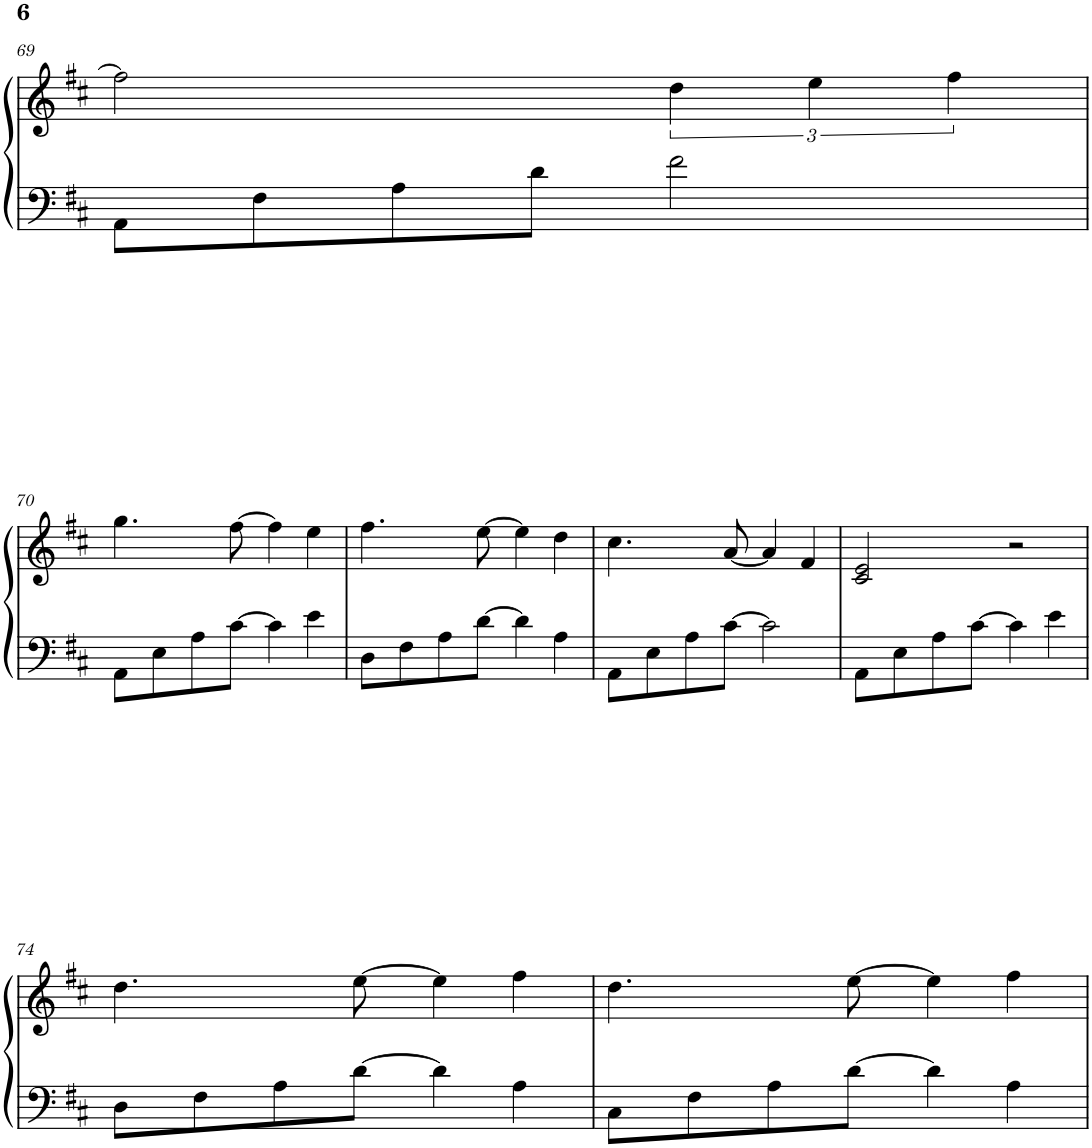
**kern	**kern
*part1	*part1
*staff2	*staff1
*I"Piano	*
*I'Pno	*
!!LO:PB:g=z
*clefF4	*clefG2
*k[f#c#]	*k[f#c#]
*M4/4	*M4/4
=69	=69
8AA\L	2ff#\]
8F#\	.
8A\	.
8d\J	.
2f#\	6dd\
.	6ee\
.	6ff#\
!!LO:LB:g=z
=70	=70
8AA\L	4.gg\
8E\	.
8A\	.
[>8c#\J	[>8ff#\
4c#\]	4ff#\]
4e\	4ee\
=71	=71
8D\L	4.ff#\
8F#\	.
8A\	.
[>8d\J	[>8ee\
4d\]	4ee\]
4A\	4dd\
=72	=72
8AA\L	4.cc#\
8E\	.
8A\	.
[>8c#\J	[<8a/
2c#\]	4a/]
.	4f#/
=73	=73
8AA\L	2c#/ 2e/
8E\	.
8A\	.
[>8c#\J	.
4c#\]	2r
4e\	.
!!LO:LB:g=z
=74	=74
8D\L	4.dd\
8F#\	.
8A\	.
[>8d\J	[>8ee\
4d\]	4ee\]
4A\	4ff#\
=75	=75
8C#\L	4.dd\
8F#\	.
8A\	.
[>8d\J	[>8ee\
4d\]	4ee\]
4A\	4ff#\
=	=
*-	*-
